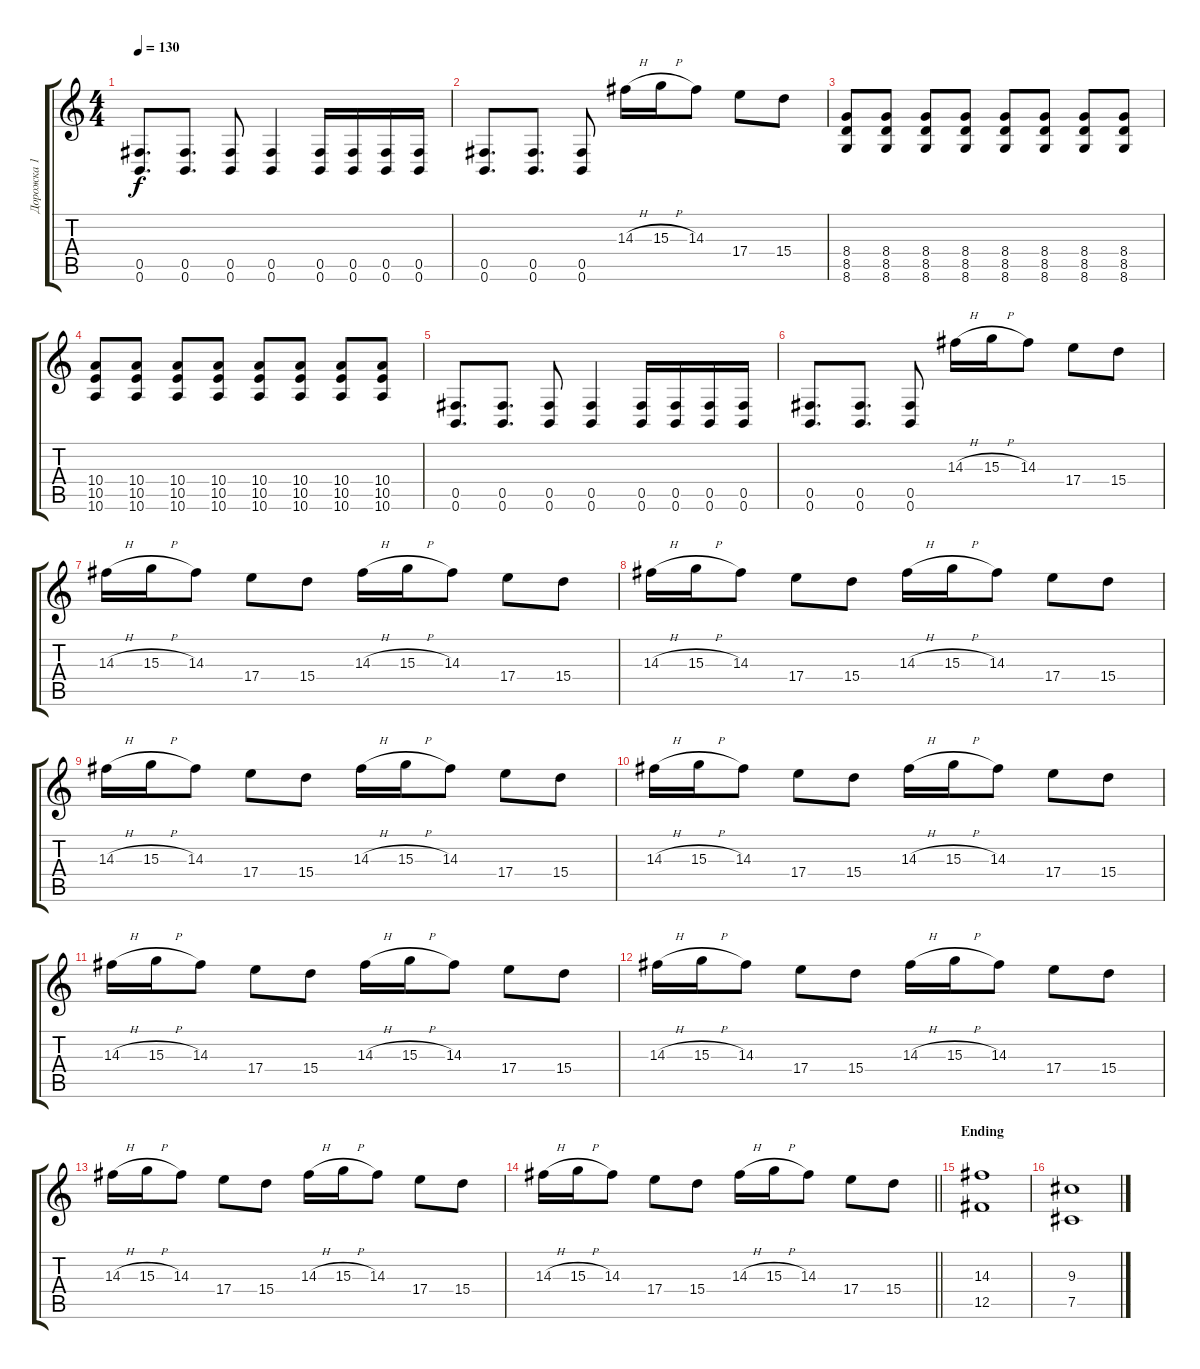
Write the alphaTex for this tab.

\track ("Дорожка 1" "Дорожка 1") {instrument distortionguitar}
\staff {score tabs}
\tuning (Db4 Ab3 E3 B2 Gb2 B1) {hide}
\ts (4 4)
\tempo 130
\clef g2
\ks c
(0.5 0.6).8{d dy f} (0.5 0.6).8{d} (0.5 0.6).8 (0.5 0.6).4 (0.5 0.6).16 (0.5 0.6).16 (0.5 0.6).16 (0.5 0.6).16 |
(0.5 0.6).8{d} (0.5 0.6).8{d} (0.5 0.6).8 14.3{h}.16 15.3{h}.16 14.3.8 17.4.8 15.4.8 |
(8.4 8.5 8.6).8 (8.4 8.5 8.6).8 (8.4 8.5 8.6).8 (8.4 8.5 8.6).8 (8.4 8.5 8.6).8 (8.4 8.5 8.6).8 (8.4 8.5 8.6).8 (8.4 8.5 8.6).8 |
(10.4 10.5 10.6).8 (10.4 10.5 10.6).8 (10.4 10.5 10.6).8 (10.4 10.5 10.6).8 (10.4 10.5 10.6).8 (10.4 10.5 10.6).8 (10.4 10.5 10.6).8 (10.4 10.5 10.6).8 |
(0.5 0.6).8{d} (0.5 0.6).8{d} (0.5 0.6).8 (0.5 0.6).4 (0.5 0.6).16 (0.5 0.6).16 (0.5 0.6).16 (0.5 0.6).16 |
(0.5 0.6).8{d} (0.5 0.6).8{d} (0.5 0.6).8 14.3{h}.16 15.3{h}.16 14.3.8 17.4.8 15.4.8 |
14.3{h}.16 15.3{h}.16 14.3.8 17.4.8 15.4.8 14.3{h}.16 15.3{h}.16 14.3.8 17.4.8 15.4.8 |
14.3{h}.16 15.3{h}.16 14.3.8 17.4.8 15.4.8 14.3{h}.16 15.3{h}.16 14.3.8 17.4.8 15.4.8 |
14.3{h}.16 15.3{h}.16 14.3.8 17.4.8 15.4.8 14.3{h}.16 15.3{h}.16 14.3.8 17.4.8 15.4.8 |
14.3{h}.16 15.3{h}.16 14.3.8 17.4.8 15.4.8 14.3{h}.16 15.3{h}.16 14.3.8 17.4.8 15.4.8 |
14.3{h}.16 15.3{h}.16 14.3.8 17.4.8 15.4.8 14.3{h}.16 15.3{h}.16 14.3.8 17.4.8 15.4.8 |
14.3{h}.16 15.3{h}.16 14.3.8 17.4.8 15.4.8 14.3{h}.16 15.3{h}.16 14.3.8 17.4.8 15.4.8 |
14.3{h}.16 15.3{h}.16 14.3.8 17.4.8 15.4.8 14.3{h}.16 15.3{h}.16 14.3.8 17.4.8 15.4.8 |
\barLineRight lightlight
14.3{h}.16 15.3{h}.16 14.3.8 17.4.8 15.4.8 14.3{h}.16 15.3{h}.16 14.3.8 17.4.8 15.4.8 |
\section ("" "Ending")
(14.3 12.5).1 |
(9.3 7.5).1
